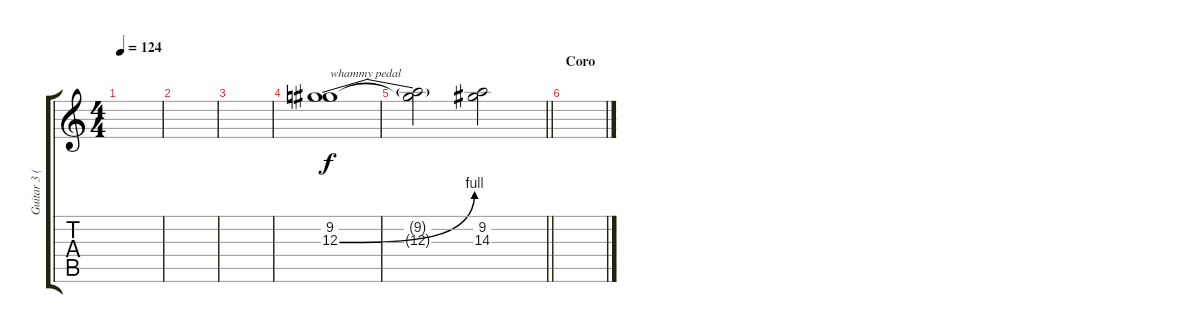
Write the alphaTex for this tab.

\track ("Guitar 3 (?)" "Guitar 3 (") {instrument distortionguitar}
\staff {score tabs}
\tuning (E4 B3 G3 D3 A2 D2) {hide}
\ts (4 4)
\tempo 124
\clef g2
\ks c
|
|
|
(9.2 12.3{be (bend 0 0 60 4)}).1{txt "whammy pedal" instrument distortionguitar} |
\barLineRight lightlight
(9.2{t} 12.3{t}).2 (9.2 14.3).2 |
\section ("" "Coro")
